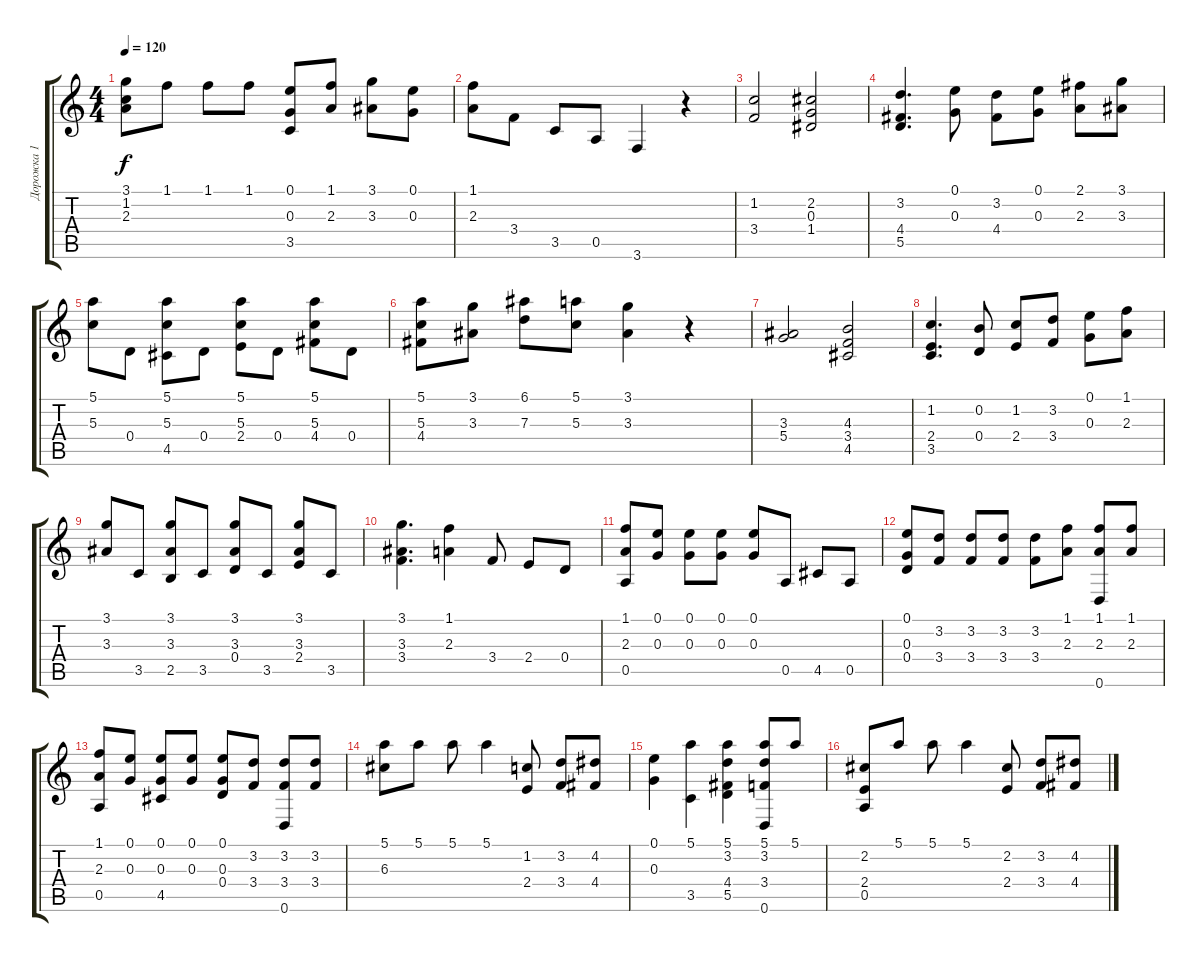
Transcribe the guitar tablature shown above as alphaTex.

\track ("Дорожка 1" "Дорожка 1") {instrument acousticguitarnylon}
\staff {score tabs}
\tuning (E4 B3 G3 D3 A2 D2) {hide}
\ts (4 4)
\tempo 120
\clef g2
\ks c
(3.1 1.2 2.3).8{dy f} 1.1.8 1.1.8 1.1.8 (0.1 0.3 3.5).8 (1.1 2.3).8 (3.1 3.3).8 (0.1 0.3).8 |
(1.1 2.3).8 3.4.8 3.5.8 0.5.8 3.6.4 r.4 |
(1.2 3.4).2 (2.2 0.3 1.4).2 |
(3.2 4.4 5.5).4{d} (0.1 0.3).8 (3.2 4.4).8 (0.1 0.3).8 (2.1 2.3).8 (3.1 3.3).8 |
(5.1 5.3).8 0.4.8 (5.1 5.3 4.5).8 0.4.8 (5.1 5.3 2.4).8 0.4.8 (5.1 5.3 4.4).8 0.4.8 |
(5.1 5.3 4.4).8 (3.1 3.3).8 (6.1 7.3).8 (5.1 5.3).8 (3.1 3.3).4 r.4 |
(3.3 5.4).2 (4.3 3.4 4.5).2 |
(1.2 2.4 3.5).4{d} (0.2 0.4).8 (1.2 2.4).8 (3.2 3.4).8 (0.1 0.3).8 (1.1 2.3).8 |
(3.1 3.3).8 3.5.8 (3.1 3.3 2.5).8 3.5.8 (3.1 3.3 0.4).8 3.5.8 (3.1 3.3 2.4).8 3.5.8 |
(3.1 3.3 3.4).4{d} (1.1 2.3).4 3.4.8 2.4.8 0.4.8 |
(1.1 2.3 0.5).8 (0.1 0.3).8 (0.1 0.3).8 (0.1 0.3).8 (0.1 0.3).8 0.5.8 4.5.8 0.5.8 |
(0.1 0.3 0.4).8 (3.2 3.4).8 (3.2 3.4).8 (3.2 3.4).8 (3.2 3.4).8 (1.1 2.3).8 (1.1 2.3 0.6).8 (1.1 2.3).8 |
(1.1 2.3 0.5).8 (0.1 0.3).8 (0.1 0.3 4.5).8 (0.1 0.3).8 (0.1 0.3 0.4).8 (3.2 3.4).8 (3.2 3.4 0.6).8 (3.2 3.4).8 |
(5.1 6.3).8 5.1.8 5.1.8 5.1.4 (1.2 2.4).8 (3.2 3.4).8 (4.2 4.4).8 |
(0.1 0.3).4 (5.1 3.5).4 (5.1 3.2 4.4 5.5).4 (5.1 3.2 3.4 0.6).8 5.1.8 |
(2.2 2.4 0.5).8 5.1.8 5.1.8 5.1.4 (2.2 2.4).8 (3.2 3.4).8 (4.2 4.4).8
